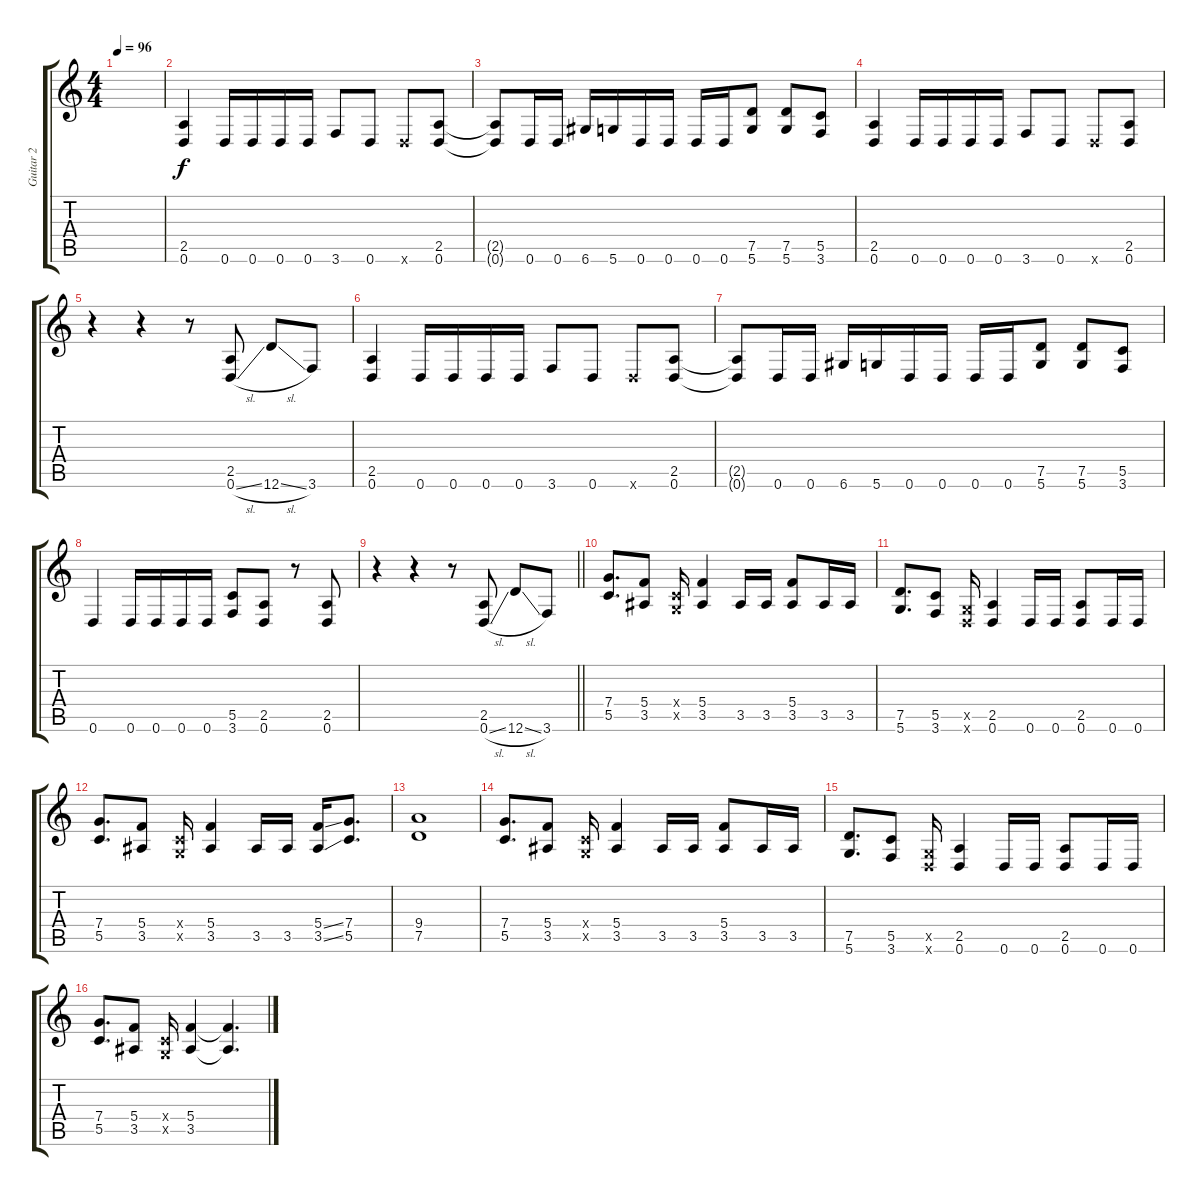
\track ("Guitar 2" "Guitar 2") {instrument acousticguitarsteel}
\staff {score tabs}
\tuning (D4 A3 F3 C3 G2 D2) {hide}
\ts (4 4)
\tempo 96
\clef g2
\ks c
|
(2.5 0.6).4 0.6.16 0.6.16 0.6.16 0.6.16 3.6.8 0.6.8 0.6{x}.8 (2.5 0.6).8 |
(2.5{t} 0.6{t}).8 0.6.16 0.6.16 6.6.16 5.6.16 0.6.16 0.6.16 0.6.16 0.6.16 (7.5 5.6).8 (7.5 5.6).8 (5.5 3.6).8 |
(2.5 0.6).4 0.6.16 0.6.16 0.6.16 0.6.16 3.6.8 0.6.8 0.6{x}.8 (2.5 0.6).8 |
r.4 r.4 r.8 (2.5 0.6{sl}).8 12.6{sl}.8 3.6.8 |
(2.5 0.6).4 0.6.16 0.6.16 0.6.16 0.6.16 3.6.8 0.6.8 0.6{x}.8 (2.5 0.6).8 |
(2.5{t} 0.6{t}).8 0.6.16 0.6.16 6.6.16 5.6.16 0.6.16 0.6.16 0.6.16 0.6.16 (7.5 5.6).8 (7.5 5.6).8 (5.5 3.6).8 |
0.6.4 0.6.16 0.6.16 0.6.16 0.6.16 (5.5 3.6).8 (2.5 0.6).8 r.8 (2.5 0.6).8 |
\barLineRight lightlight
r.4 r.4 r.8 (2.5 0.6{sl}).8 12.6{sl}.8 3.6.8 |
(7.4 5.5).8{d} (5.4 3.5).8 (0.4{x} 0.5{x}).16 (5.4 3.5).4 3.5.16 3.5.16 (5.4 3.5).8 3.5.16 3.5.16 |
(7.5 5.6).8{d} (5.5 3.6).8 (0.5{x} 0.6{x}).16 (2.5 0.6).4 0.6.16 0.6.16 (2.5 0.6).8 0.6.16 0.6.16 |
(7.4 5.5).8{d} (5.4 3.5).8 (0.4{x} 0.5{x}).16 (5.4 3.5).4 3.5.16 3.5.16 (5.4{ss} 3.5{ss}).16 (7.4 5.5).8{d} |
(9.4 7.5).1 |
(7.4 5.5).8{d} (5.4 3.5).8 (0.4{x} 0.5{x}).16 (5.4 3.5).4 3.5.16 3.5.16 (5.4 3.5).8 3.5.16 3.5.16 |
(7.5 5.6).8{d} (5.5 3.6).8 (0.5{x} 0.6{x}).16 (2.5 0.6).4 0.6.16 0.6.16 (2.5 0.6).8 0.6.16 0.6.16 |
(7.4 5.5).8{d} (5.4 3.5).8 (0.4{x} 0.5{x}).16 (5.4 3.5).4 (5.4{t} 3.5{t}).4{d}
